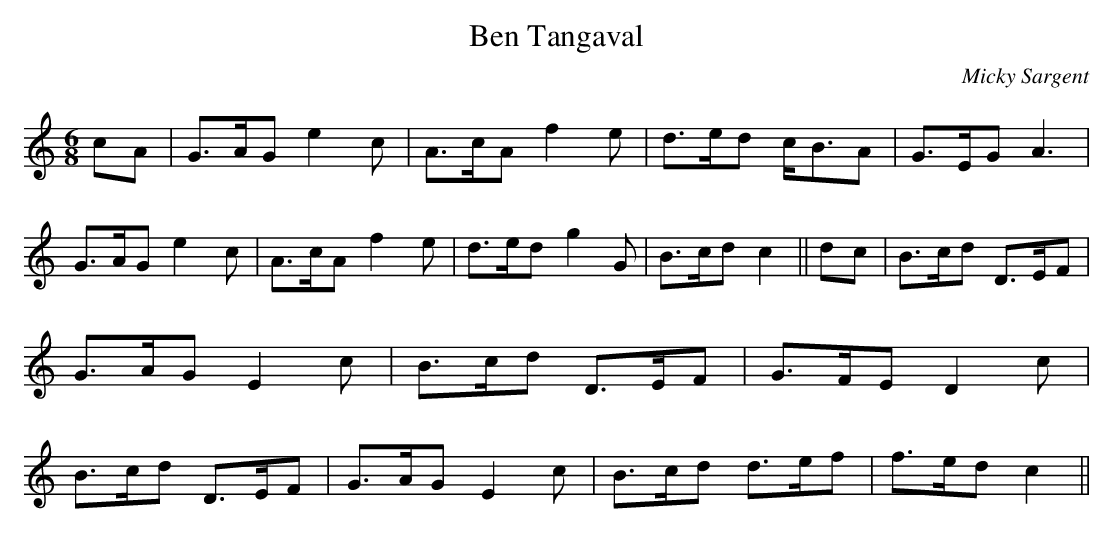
X:1
T:Ben Tangaval
C:Micky Sargent
M:6/8
L:1/8
K:C
E:12
cA|G>AG e2 c|A>cA f2 e|d>ed c<BA|G>EG A3|\
G>AG e2 c|A>cA f2 e|d>ed g2 G|B>cd c2||\
dc|B>cd D>EF|G>AG E2 c|B>cd D>EF|G>FE D2 c|\
B>cd D>EF|G>AG E2 c|B>cd d>ef|f>ed c2||**
